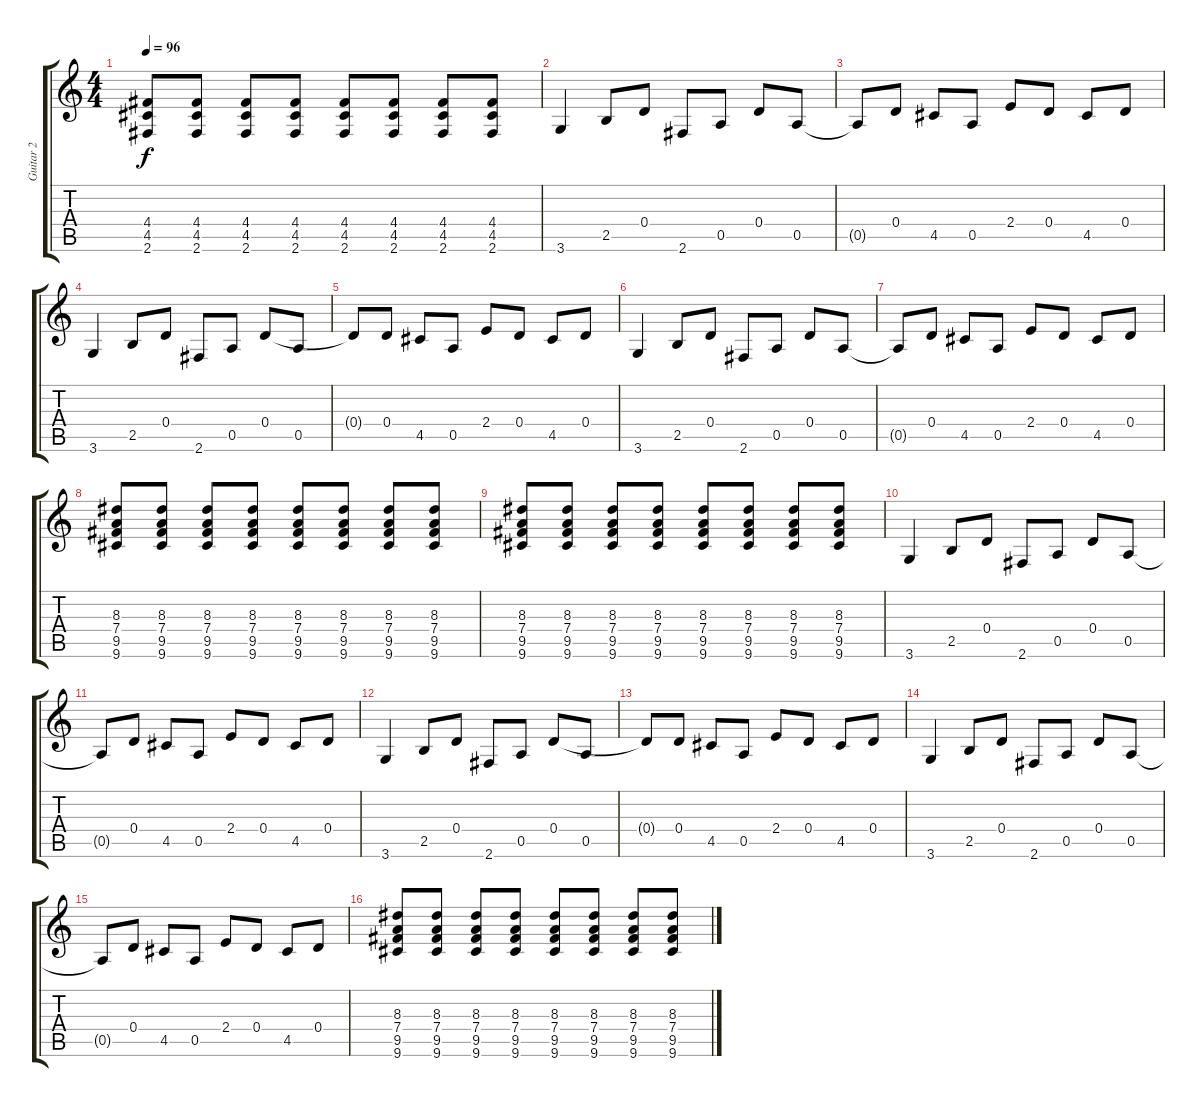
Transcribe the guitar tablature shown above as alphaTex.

\track ("Guitar 2" "Guitar 2") {instrument overdrivenguitar}
\staff {score tabs}
\tuning (E4 B3 G3 D3 A2 E2) {hide}
\ts (4 4)
\tempo 96
\clef g2
\ks c
(4.4 4.5 2.6).8{dy f} (4.4 4.5 2.6).8 (4.4 4.5 2.6).8 (4.4 4.5 2.6).8 (4.4 4.5 2.6).8 (4.4 4.5 2.6).8 (4.4 4.5 2.6).8 (4.4 4.5 2.6).8 |
3.6.4 2.5.8 0.4.8 2.6.8 0.5.8 0.4.8 0.5.8 |
0.5{t}.8 0.4.8 4.5.8 0.5.8 2.4.8 0.4.8 4.5.8 0.4.8 |
3.6.4 2.5.8 0.4.8 2.6.8 0.5.8 0.4.8 0.5.8 |
0.4{t}.8 0.4.8 4.5.8 0.5.8 2.4.8 0.4.8 4.5.8 0.4.8 |
3.6.4 2.5.8 0.4.8 2.6.8 0.5.8 0.4.8 0.5.8 |
0.5{t}.8 0.4.8 4.5.8 0.5.8 2.4.8 0.4.8 4.5.8 0.4.8 |
(8.3 7.4 9.5 9.6).8 (8.3 7.4 9.5 9.6).8 (8.3 7.4 9.5 9.6).8 (8.3 7.4 9.5 9.6).8 (8.3 7.4 9.5 9.6).8 (8.3 7.4 9.5 9.6).8 (8.3 7.4 9.5 9.6).8 (8.3 7.4 9.5 9.6).8 |
(8.3 7.4 9.5 9.6).8 (8.3 7.4 9.5 9.6).8 (8.3 7.4 9.5 9.6).8 (8.3 7.4 9.5 9.6).8 (8.3 7.4 9.5 9.6).8 (8.3 7.4 9.5 9.6).8 (8.3 7.4 9.5 9.6).8 (8.3 7.4 9.5 9.6).8 |
3.6.4 2.5.8 0.4.8 2.6.8 0.5.8 0.4.8 0.5.8 |
0.5{t}.8 0.4.8 4.5.8 0.5.8 2.4.8 0.4.8 4.5.8 0.4.8 |
3.6.4 2.5.8 0.4.8 2.6.8 0.5.8 0.4.8 0.5.8 |
0.4{t}.8 0.4.8 4.5.8 0.5.8 2.4.8 0.4.8 4.5.8 0.4.8 |
3.6.4 2.5.8 0.4.8 2.6.8 0.5.8 0.4.8 0.5.8 |
0.5{t}.8 0.4.8 4.5.8 0.5.8 2.4.8 0.4.8 4.5.8 0.4.8 |
(8.3 7.4 9.5 9.6).8 (8.3 7.4 9.5 9.6).8 (8.3 7.4 9.5 9.6).8 (8.3 7.4 9.5 9.6).8 (8.3 7.4 9.5 9.6).8 (8.3 7.4 9.5 9.6).8 (8.3 7.4 9.5 9.6).8 (8.3 7.4 9.5 9.6).8
